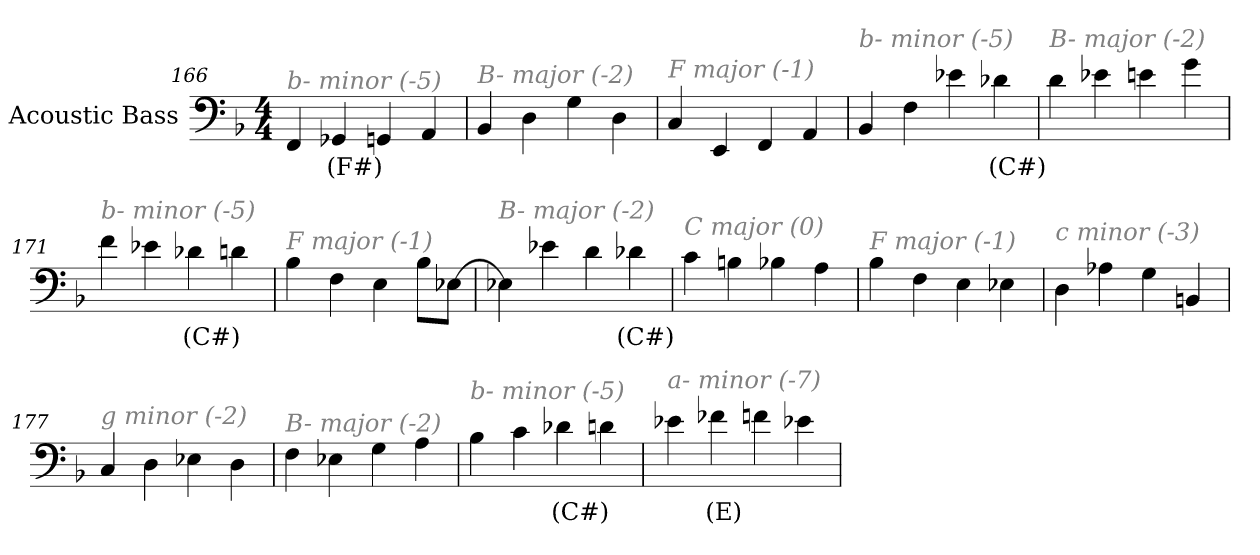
**kern	**text
*part1	*part1
*staff1	*staff1
*I"Acoustic Bass	*
*clefF4	*
*ITrd7c12	*
*k[b-]	*
*F:	*
*M4/4	*
=166	=166
!LO:TX:i:color=#808080:t=b- minor (-5)	!
4FFF	.
4GGG-Xi	(F#)
4GGG	.
4AAA	.
=167	=167
!LO:TX:i:color=#808080:t=B- major (-2)	!
4BBB-	.
4DD	.
4GG	.
4DD	.
=168	=168
!LO:TX:i:color=#808080:t=F major (-1)	!
4CC	.
4EEE	.
4FFF	.
4AAA	.
=169	=169
!LO:TX:i:color=#808080:t=b- minor (-5)	!
4BBB-	.
4FF	.
4E-X	.
4D-Xi	(C#)
=170	=170
!LO:TX:i:color=#808080:t=B- major (-2)	!
4D	.
4E-X	.
4En	.
4G	.
=171	=171
!LO:TX:i:color=#808080:t=b- minor (-5)	!
4F	.
4E-X	.
4D-Xi	(C#)
4D	.
=172	=172
!LO:TX:i:color=#808080:t=F major (-1)	!
4BB-	.
4FF	.
4EE	.
8BB-L	.
[8EE-XJ	.
=173	=173
!LO:TX:i:color=#808080:t=B- major (-2)	!
4EE-X]	.
4E-X	.
4D	.
4D-Xi	(C#)
=174	=174
!LO:TX:i:color=#808080:t=C major (0)	!
4C	.
4BBn	.
4BB-X	.
4AA	.
=175	=175
!LO:TX:i:color=#808080:t=F major (-1)	!
4BB-	.
4FF	.
4EE	.
4EE-X	.
=176	=176
!LO:TX:i:color=#808080:t=c minor (-3)	!
4DD	.
4AA-X	.
4GG	.
4BBBn	.
=177	=177
!LO:TX:i:color=#808080:t=g minor (-2)	!
4CC	.
4DD	.
4EE-X	.
4DD	.
=178	=178
!LO:TX:i:color=#808080:t=B- major (-2)	!
4FF	.
4EE-X	.
4GG	.
4AA	.
=179	=179
!LO:TX:i:color=#808080:t=b- minor (-5)	!
4BB-	.
4C	.
4D-Xi	(C#)
4D	.
=180	=180
!LO:TX:i:color=#808080:t=a- minor (-7)	!
4E-X	.
4F-Xi	(E)
4F	.
4E-X	.
=	=
*-	*-
